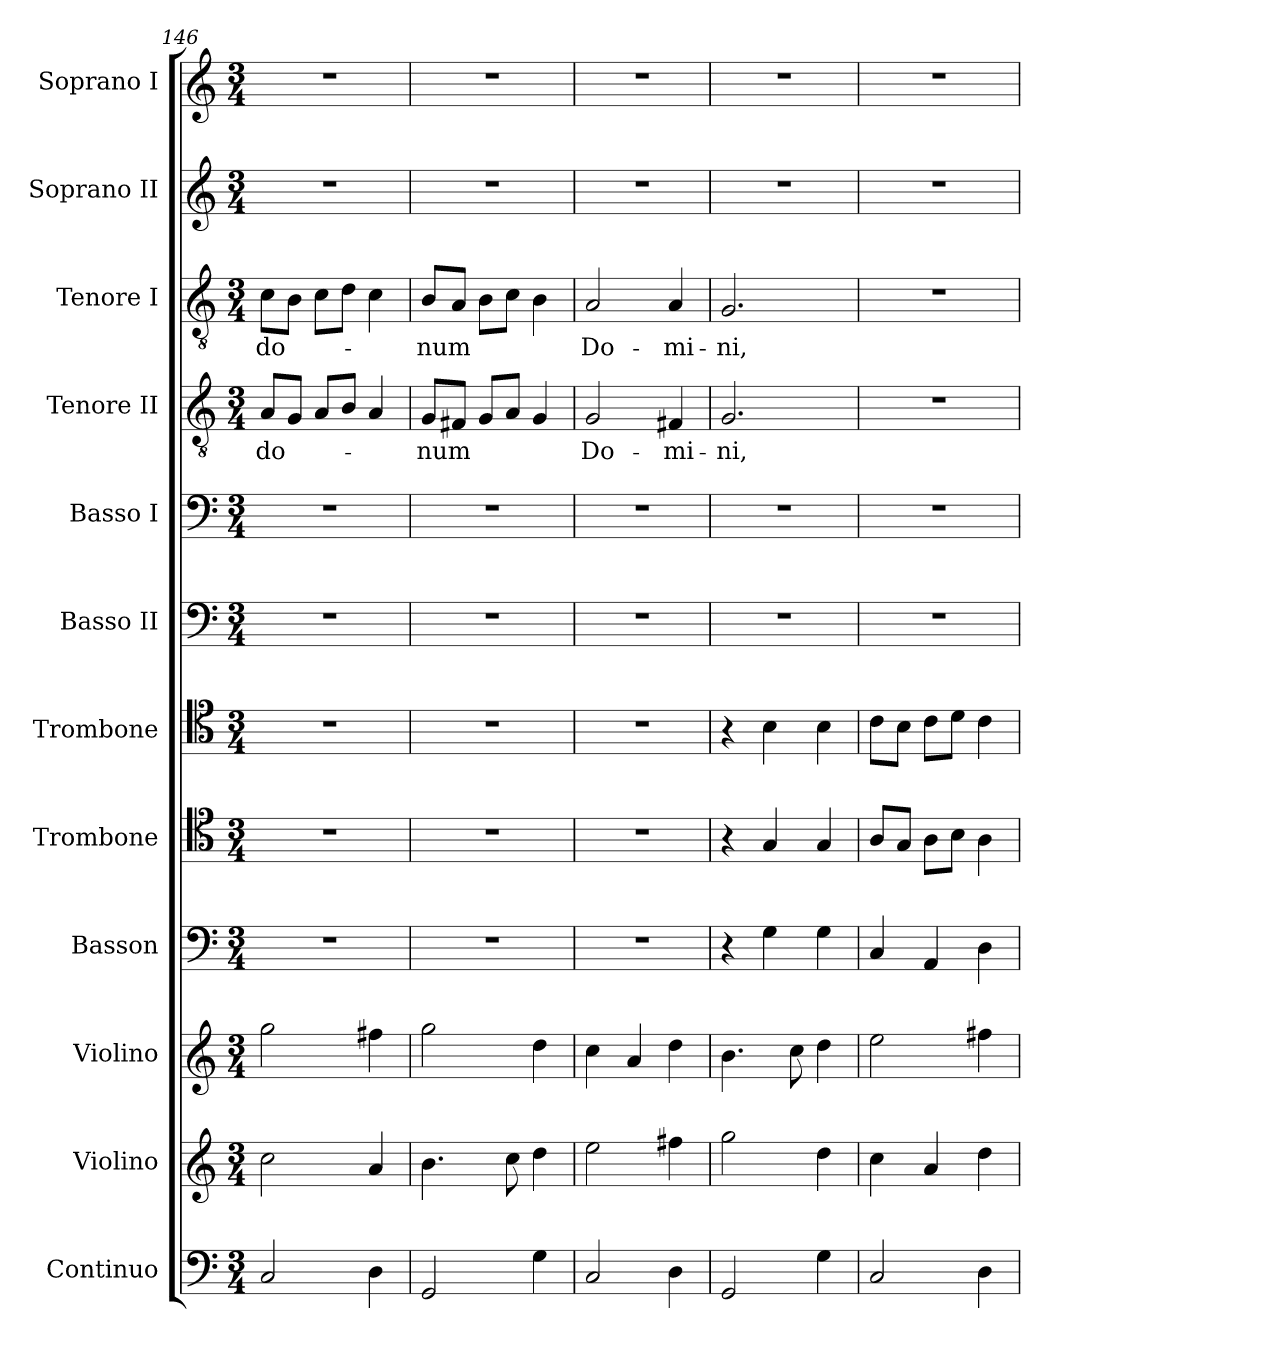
**kern	**kern	**kern	**kern	**kern	**kern	**kern	**kern	**kern	**text	**kern	**text	**kern	**kern
*part12	*part11	*part10	*part9	*part8	*part7	*part6	*part5	*part4	*part4	*part3	*part3	*part2	*part1
*staff12	*staff11	*staff10	*staff9	*staff8	*staff7	*staff6	*staff5	*staff4	*staff4	*staff3	*staff3	*staff2	*staff1
*I"Continuo	*I"Violino	*I"Violino	*I"Basson	*I"Trombone	*I"Trombone	*I"Basso II	*I"Basso I	*I"Tenore II	*	*I"Tenore I	*	*I"Soprano II	*I"Soprano I
*I'Ct.	*	*	*I'Bsn.	*	*	*I'B. II	*I'B. I	*I'T. II	*	*I'T. I	*	*I'S. II	*I'S. I
*clefF4	*clefG2	*clefG2	*clefF4	*clefC4	*clefC4	*clefF4	*clefF4	*clefGv2	*	*clefGv2	*	*clefG2	*clefG2
*k[]	*k[]	*k[]	*k[]	*k[]	*k[]	*k[]	*k[]	*k[]	*	*k[]	*	*k[]	*k[]
*M3/4	*M3/4	*M3/4	*M3/4	*M3/4	*M3/4	*M3/4	*M3/4	*M3/4	*	*M3/4	*	*M3/4	*M3/4
=146	=146	=146	=146	=146	=146	=146	=146	=146	=146	=146	=146	=146	=146
!	!	!	!	!	!	!	!	!	!LO:LY:b	!	!LO:LY:b	!	!
2C/	2cc\	2gg\	2.r	2.r	2.r	2.r	2.r	8A/L	do-	8c\L	do-	2.r	2.r
.	.	.	.	.	.	.	.	8G/J	.	8B\J	.	.	.
.	.	.	.	.	.	.	.	8A/L	.	8c\L	.	.	.
.	.	.	.	.	.	.	.	8B/J	.	8d\J	.	.	.
4D\	4a/	4ff#X\	.	.	.	.	.	4A/	.	4c\	.	.	.
=147	=147	=147	=147	=147	=147	=147	=147	=147	=147	=147	=147	=147	=147
!	!	!	!	!	!	!	!	!	!LO:LY:b	!	!LO:LY:b	!	!
2GG/	4.b\	2gg\	2.r	2.r	2.r	2.r	2.r	8G/L	-num	8B/L	-num	2.r	2.r
.	.	.	.	.	.	.	.	8F#X/J	.	8A/J	.	.	.
.	.	.	.	.	.	.	.	8G/L	.	8B\L	.	.	.
.	8cc\	.	.	.	.	.	.	8A/J	.	8c\J	.	.	.
4G\	4dd\	4dd\	.	.	.	.	.	4G/	.	4B\	.	.	.
!!LO:PB:g=z
=148	=148	=148	=148	=148	=148	=148	=148	=148	=148	=148	=148	=148	=148
!	!	!	!	!	!	!	!	!	!LO:LY:b	!	!LO:LY:b	!	!
2C/	2ee\	4cc\	2.r	2.r	2.r	2.r	2.r	2G/	Do-	2A/	Do-	2.r	2.r
.	.	4a/	.	.	.	.	.	.	.	.	.	.	.
!	!	!	!	!	!	!	!	!	!LO:LY:b	!	!LO:LY:b	!	!
4D\	4ff#X\	4dd\	.	.	.	.	.	4F#X/	-mi-	4A/	-mi-	.	.
=149	=149	=149	=149	=149	=149	=149	=149	=149	=149	=149	=149	=149	=149
!	!	!	!	!	!	!	!	!	!LO:LY:b	!	!LO:LY:b	!	!
2GG/	2gg\	4.b\	4r	4r	4r	2.r	2.r	2.G/	-ni,	2.G/	-ni,	2.r	2.r
.	.	.	4G\	4G/	4B\	.	.	.	.	.	.	.	.
.	.	8cc\	.	.	.	.	.	.	.	.	.	.	.
4G\	4dd\	4dd\	4G\	4G/	4B\	.	.	.	.	.	.	.	.
=150	=150	=150	=150	=150	=150	=150	=150	=150	=150	=150	=150	=150	=150
2C/	4cc\	2ee\	4C/	8A/L	8c\L	2.r	2.r	2.r	.	2.r	.	2.r	2.r
.	.	.	.	8G/J	8B\J	.	.	.	.	.	.	.	.
.	4a/	.	4AA/	8A\L	8c\L	.	.	.	.	.	.	.	.
.	.	.	.	8B\J	8d\J	.	.	.	.	.	.	.	.
4D\	4dd\	4ff#X\	4D\	4A\	4c\	.	.	.	.	.	.	.	.
=	=	=	=	=	=	=	=	=	=	=	=	=	=
*-	*-	*-	*-	*-	*-	*-	*-	*-	*-	*-	*-	*-	*-
